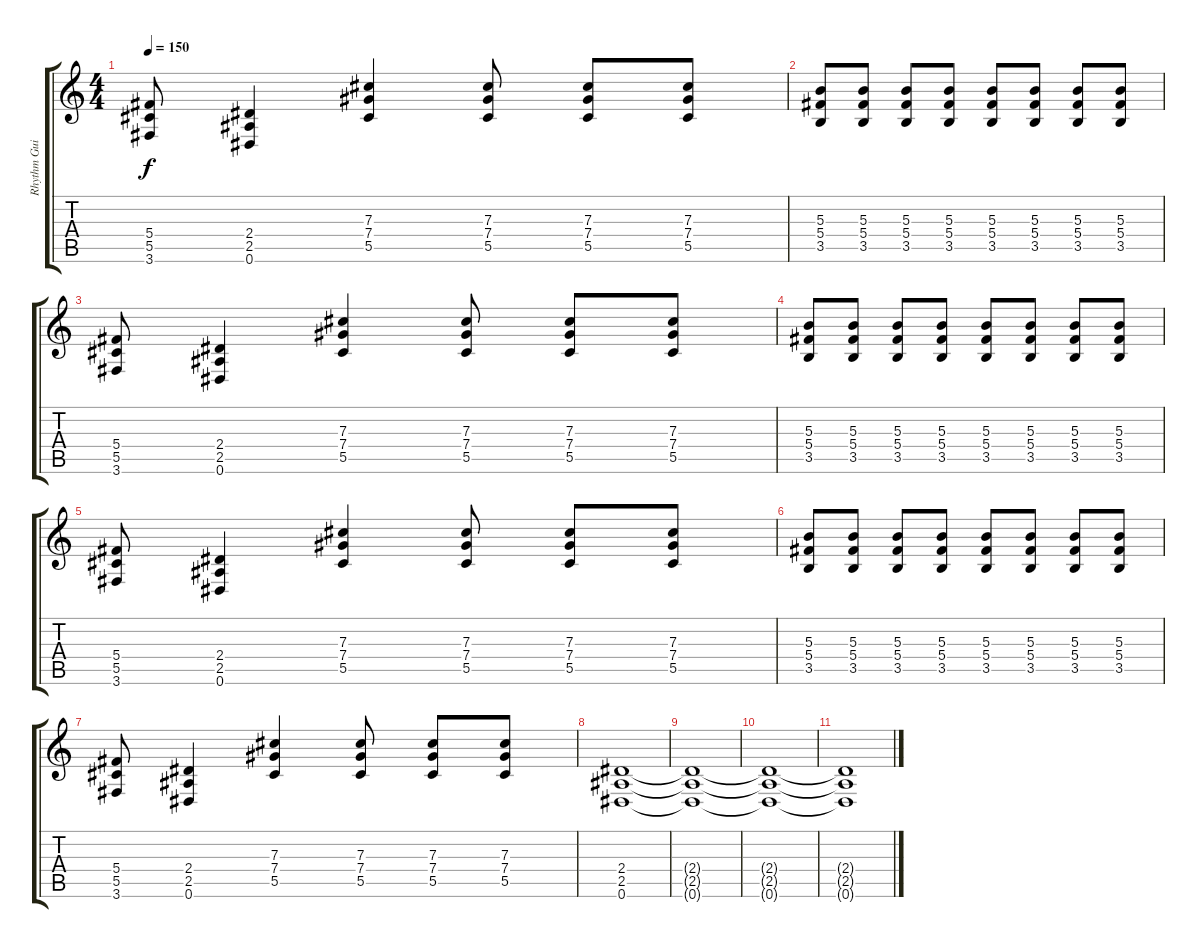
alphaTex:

\track ("Rhythm Guitar" "Rhythm Gui") {instrument distortionguitar}
\staff {score tabs}
\tuning (Eb4 Bb3 Gb3 Db3 Ab2 Eb2) {hide}
\ts (4 4)
\tempo 150
\clef g2
\ks c
(5.4 5.5 3.6).8{dy f} (2.4 2.5 0.6).4 (7.3 7.4 5.5).4 (7.3 7.4 5.5).8 (7.3 7.4 5.5).8 (7.3 7.4 5.5).8 |
(5.3 5.4 3.5).8 (5.3 5.4 3.5).8 (5.3 5.4 3.5).8 (5.3 5.4 3.5).8 (5.3 5.4 3.5).8 (5.3 5.4 3.5).8 (5.3 5.4 3.5).8 (5.3 5.4 3.5).8 |
(5.4 5.5 3.6).8 (2.4 2.5 0.6).4 (7.3 7.4 5.5).4 (7.3 7.4 5.5).8 (7.3 7.4 5.5).8 (7.3 7.4 5.5).8 |
(5.3 5.4 3.5).8 (5.3 5.4 3.5).8 (5.3 5.4 3.5).8 (5.3 5.4 3.5).8 (5.3 5.4 3.5).8 (5.3 5.4 3.5).8 (5.3 5.4 3.5).8 (5.3 5.4 3.5).8 |
(5.4 5.5 3.6).8 (2.4 2.5 0.6).4 (7.3 7.4 5.5).4 (7.3 7.4 5.5).8 (7.3 7.4 5.5).8 (7.3 7.4 5.5).8 |
(5.3 5.4 3.5).8 (5.3 5.4 3.5).8 (5.3 5.4 3.5).8 (5.3 5.4 3.5).8 (5.3 5.4 3.5).8 (5.3 5.4 3.5).8 (5.3 5.4 3.5).8 (5.3 5.4 3.5).8 |
(5.4 5.5 3.6).8 (2.4 2.5 0.6).4 (7.3 7.4 5.5).4 (7.3 7.4 5.5).8 (7.3 7.4 5.5).8 (7.3 7.4 5.5).8 |
(2.4 2.5 0.6).1 |
(2.4{t} 2.5{t} 0.6{t}).1 |
(2.4{t} 2.5{t} 0.6{t}).1 |
(2.4{t} 2.5{t} 0.6{t}).1
